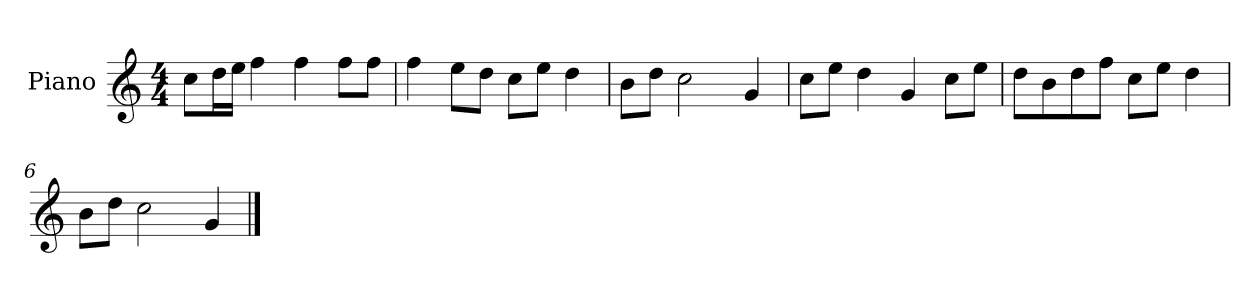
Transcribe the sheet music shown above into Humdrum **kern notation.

**kern
*part1
*staff1
*I"Piano
*I'P-no
*clefG2
*k[]
*M4/4
*MM90
=1
8cc\L
16dd\L
16ee\JJ
4ff\
4ff\
8ff\L
8ff\J
=2
4ff\
8ee\L
8dd\J
8cc\L
8ee\J
4dd\
=3
8b\L
8dd\J
2cc\
4g/
=4
8cc\L
8ee\J
4dd\
4g/
8cc\L
8ee\J
=5
8dd\L
8b\
8dd\
8ff\J
8cc\L
8ee\J
4dd\
=6
8b\L
8dd\J
2cc\
4g/
==
*-
